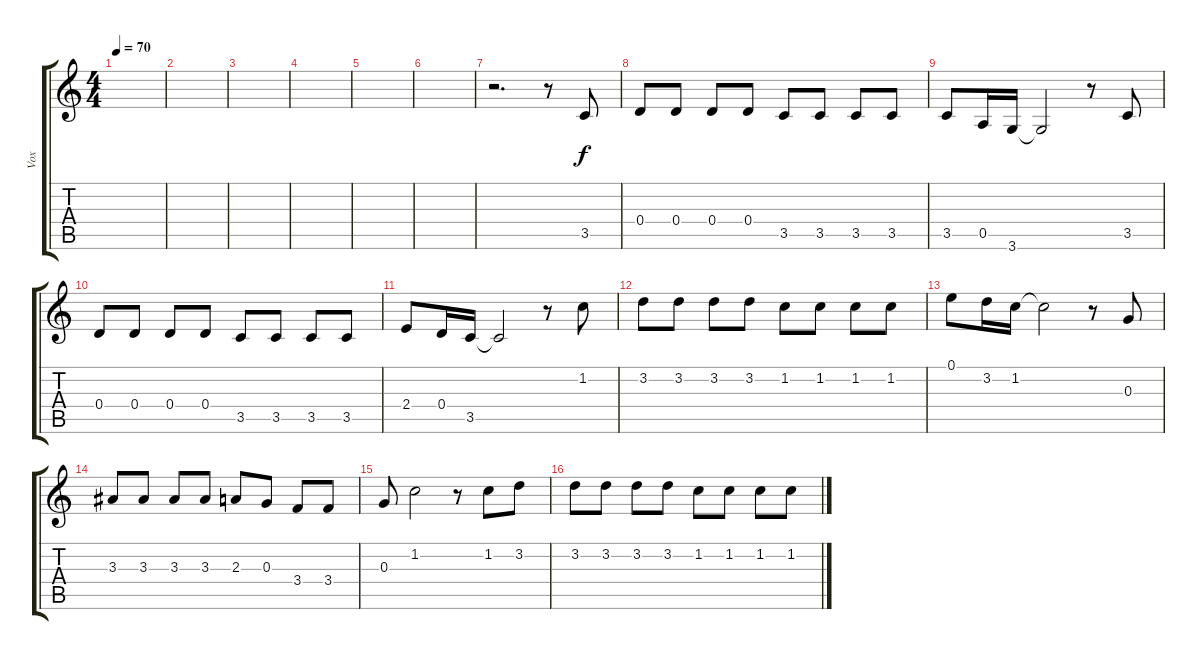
\track ("Vox" "Vox") {instrument fretlessbass}
\staff {score tabs}
\tuning (E4 B3 G3 D3 A2 E2) {hide}
\ts (4 4)
\tempo 70
\clef g2
\ks c
|
|
|
|
|
|
r.2{d} r.8 3.5.8 |
0.4.8 0.4.8 0.4.8 0.4.8 3.5.8 3.5.8 3.5.8 3.5.8 |
3.5.8 0.5.16 3.6.16 3.6{t}.2 r.8 3.5.8 |
0.4.8 0.4.8 0.4.8 0.4.8 3.5.8 3.5.8 3.5.8 3.5.8 |
2.4.8 0.4.16 3.5.16 3.5{t}.2 r.8 1.2.8 |
3.2.8 3.2.8 3.2.8 3.2.8 1.2.8 1.2.8 1.2.8 1.2.8 |
0.1.8 3.2.16 1.2.16 1.2{t}.2 r.8 0.3.8 |
3.3.8 3.3.8 3.3.8 3.3.8 2.3.8 0.3.8 3.4.8 3.4.8 |
0.3.8 1.2.2 r.8 1.2.8 3.2.8 |
3.2.8 3.2.8 3.2.8 3.2.8 1.2.8 1.2.8 1.2.8 1.2.8
